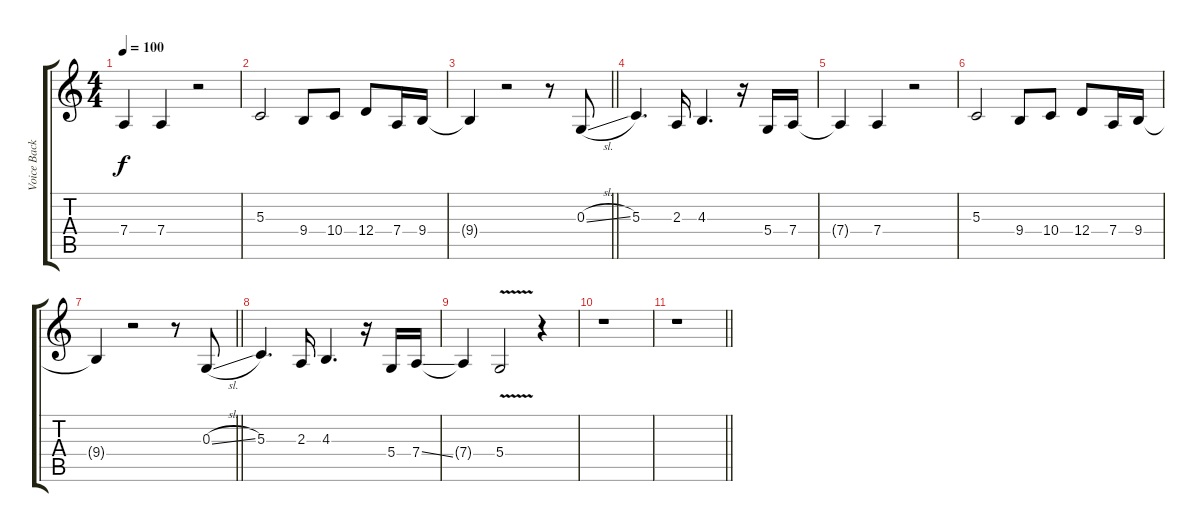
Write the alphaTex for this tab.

\track ("Voice Background" "Voice Back") {instrument harmonica}
\staff {score tabs}
\tuning (E4 B3 G3 D3 A2 E2) {hide}
\ts (4 4)
\tempo 100
\clef g2
\ks c
7.4{t}.4{dy f} 7.4.4 r.2 |
5.3.2 9.4.8 10.4.8 12.4.8 7.4.16 9.4.16 |
\barLineRight lightlight
9.4{t}.4 r.2 r.8 0.3{sl}.8 |
5.3.4{d volume 14} 2.3.16 4.3.4{d} r.16 5.4.16 7.4.16 |
7.4{t}.4 7.4.4 r.2 |
5.3.2 9.4.8 10.4.8 12.4.8 7.4.16 9.4.16 |
\barLineRight lightlight
9.4{t}.4 r.2 r.8 0.3{sl}.8 |
5.3.4{d volume 14} 2.3.16 4.3.4{d} r.16 5.4.16 7.4{ss}.16 |
7.4{t}.4 5.4{v}.2 r.4 |
r.1 |
\barLineRight lightlight
r.1
